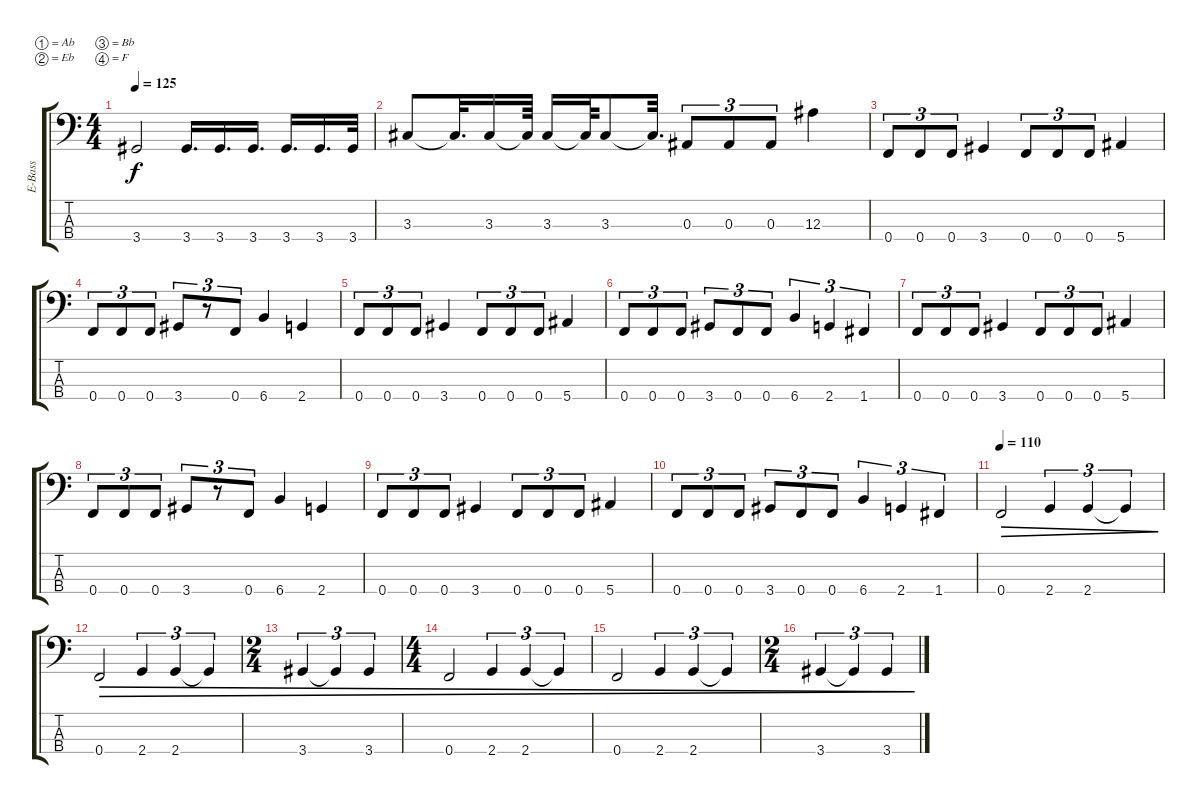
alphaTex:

\track ("Cliff Berton" "E-Bass") {instrument electricbasspick}
\staff {score tabs}
\tuning (Ab2 Eb2 Bb1 F1)
\ts (4 4)
\tempo 125
\clef f4
\ks c
3.4.2{dy f} 3.4.16{d} 3.4.16{d} 3.4.16{d} 3.4.16{d} 3.4.16{d} 3.4.32 |
3.3.8 3.3{t}.32{d} 3.3.16 3.3{t}.64 3.3.16 3.3{t}.64 3.3.8 3.3{t}.32{d} 0.3.8{tu (3 2)} 0.3.8{tu (3 2)} 0.3.8{tu (3 2)} 12.3.4 |
0.4.8{tu (3 2)} 0.4.8{tu (3 2)} 0.4.8{tu (3 2)} 3.4.4 0.4.8{tu (3 2)} 0.4.8{tu (3 2)} 0.4.8{tu (3 2)} 5.4.4 |
0.4.8{tu (3 2)} 0.4.8{tu (3 2)} 0.4.8{tu (3 2)} 3.4.8{tu (3 2)} r.8{tu (3 2)} 0.4.8{tu (3 2)} 6.4.4 2.4.4 |
0.4.8{tu (3 2)} 0.4.8{tu (3 2)} 0.4.8{tu (3 2)} 3.4.4 0.4.8{tu (3 2)} 0.4.8{tu (3 2)} 0.4.8{tu (3 2)} 5.4.4 |
0.4.8{tu (3 2)} 0.4.8{tu (3 2)} 0.4.8{tu (3 2)} 3.4.8{tu (3 2)} 0.4.8{tu (3 2)} 0.4.8{tu (3 2)} 6.4.4{tu (3 2)} 2.4.4{tu (3 2)} 1.4.4{tu (3 2)} |
0.4.8{tu (3 2)} 0.4.8{tu (3 2)} 0.4.8{tu (3 2)} 3.4.4 0.4.8{tu (3 2)} 0.4.8{tu (3 2)} 0.4.8{tu (3 2)} 5.4.4 |
0.4.8{tu (3 2)} 0.4.8{tu (3 2)} 0.4.8{tu (3 2)} 3.4.8{tu (3 2)} r.8{tu (3 2)} 0.4.8{tu (3 2)} 6.4.4 2.4.4 |
0.4.8{tu (3 2)} 0.4.8{tu (3 2)} 0.4.8{tu (3 2)} 3.4.4 0.4.8{tu (3 2)} 0.4.8{tu (3 2)} 0.4.8{tu (3 2)} 5.4.4 |
0.4.8{tu (3 2)} 0.4.8{tu (3 2)} 0.4.8{tu (3 2)} 3.4.8{tu (3 2)} 0.4.8{tu (3 2)} 0.4.8{tu (3 2)} 6.4.4{tu (3 2)} 2.4.4{tu (3 2)} 1.4.4{tu (3 2)} |
\tempo 110
0.4.2{dec} 2.4.4{tu (3 2) dec} 2.4.4{tu (3 2) dec} 2.4{t}.4{tu (3 2) dec} |
0.4.2{dec} 2.4.4{tu (3 2) dec} 2.4.4{tu (3 2) dec} 2.4{t}.4{tu (3 2) dec} |
\ts (2 4)
3.4.4{tu (3 2) dec} 3.4{t}.4{tu (3 2) dec} 3.4.4{tu (3 2) dec} |
\ts (4 4)
0.4.2{dec} 2.4.4{tu (3 2) dec} 2.4.4{tu (3 2) dec} 2.4{t}.4{tu (3 2) dec} |
0.4.2{dec} 2.4.4{tu (3 2) dec} 2.4.4{tu (3 2) dec} 2.4{t}.4{tu (3 2) dec} |
\ts (2 4)
3.4.4{tu (3 2) dec} 3.4{t}.4{tu (3 2) dec} 3.4.4{tu (3 2) dec}
